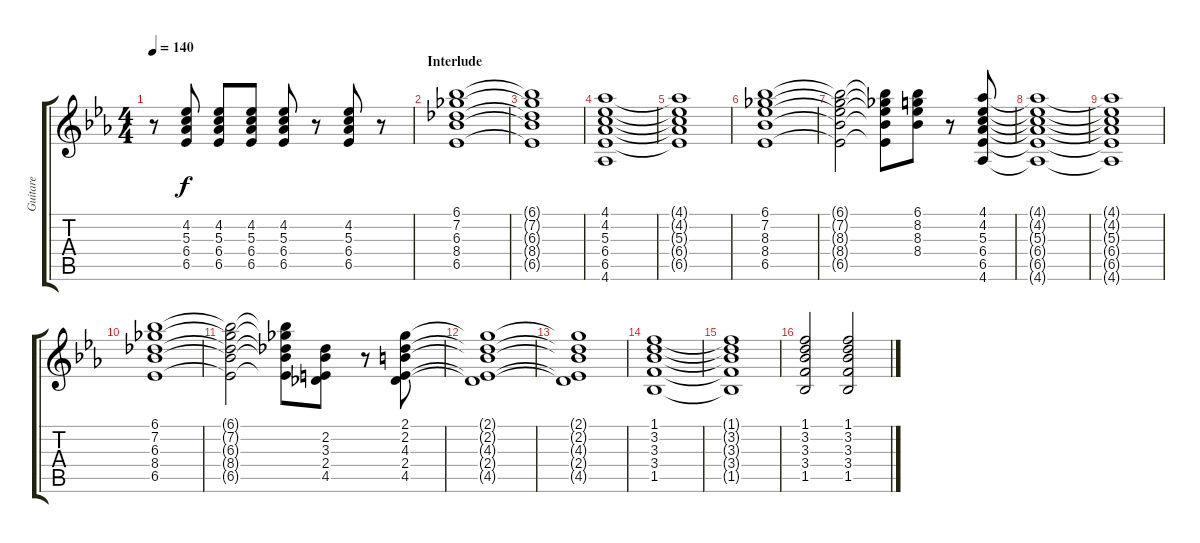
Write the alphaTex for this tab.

\track ("Guitare" "Guitare") {instrument overdrivenguitar}
\staff {score tabs}
\tuning (E4 B3 G3 D3 A2 E2) {hide}
\ts (4 4)
\tempo 140
\clef g2
\ks eb
r.8{dy f} (4.2 5.3 6.4 6.5).8 (4.2 5.3 6.4 6.5).8 (4.2 5.3 6.4 6.5).8 (4.2 5.3 6.4 6.5).8 r.8 (4.2 5.3 6.4 6.5).8 r.8 |
\section ("" "Interlude")
(6.1 7.2 6.3 8.4 6.5).1{volume 10 instrument guitarharmonics} |
(6.1{t} 7.2{t} 6.3{t} 8.4{t} 6.5{t}).1 |
(4.1 4.2 5.3 6.4 6.5 4.6).1 |
(4.1{t} 4.2{t} 5.3{t} 6.4{t} 6.5{t}).1 |
(6.1 7.2 8.3 8.4 6.5).1 |
(6.1{t} 7.2{t} 8.3{t} 8.4{t} 6.5{t}).2 (6.1{t} 7.2{t} 8.3{t} 8.4{t} 6.5{t}).8 (6.1 8.2 8.3 8.4).8 r.8 (4.1 4.2 5.3 6.4 6.5 4.6).8 |
(4.1{t} 4.2{t} 5.3{t} 6.4{t} 6.5{t} 4.6{t}).1 |
(4.1{t} 4.2{t} 5.3{t} 6.4{t} 6.5{t} 4.6{t}).1 |
(6.1 7.2 6.3 8.4 6.5).1 |
(6.1{t} 7.2{t} 6.3{t} 8.4{t} 6.5{t}).2 (6.1{t} 7.2{t} 6.3{t} 8.4{t} 6.5{t}).8 (2.2 3.3 2.4 4.5).8 r.8 (2.1 2.2 4.3 2.4 4.5).8 |
(2.1{t} 2.2{t} 4.3{t} 2.4{t} 4.5{t}).1 |
(2.1{t} 2.2{t} 4.3{t} 2.4{t} 4.5{t}).1 |
(1.1 3.2 3.3 3.4 1.5).1 |
(1.1{t} 3.2{t} 3.3{t} 3.4{t} 1.5{t}).1 |
(1.1 3.2 3.3 3.4 1.5).2{volume 11 instrument overdrivenguitar} (1.1 3.2 3.3 3.4 1.5).2
